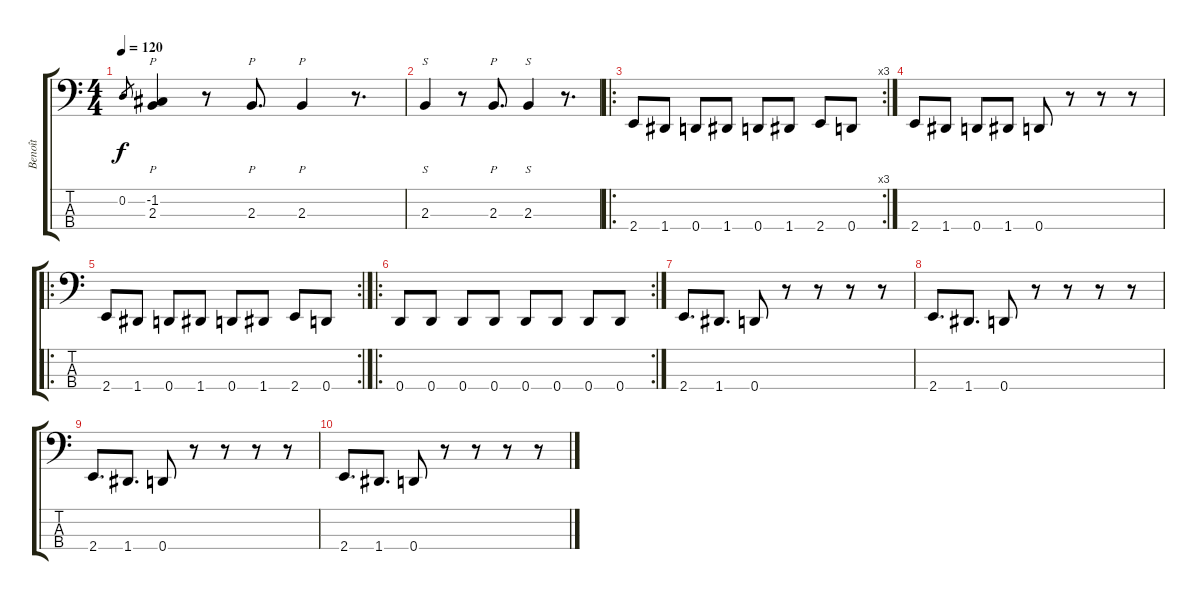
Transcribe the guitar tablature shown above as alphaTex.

\track ("Benoît" "Benoît") {instrument electricbassfinger}
\staff {score tabs}
\tuning (G2 D2 A1 D1) {hide}
\ts (4 4)
\tempo 120
\clef f4
\ks c
0.2.8{gr dy f} (-1.2 2.3).4{p} r.8 2.3.8{p d} 2.3.4{p} r.8{d} |
2.3.4{s} r.8 2.3.8{p d} 2.3.4{s} r.8{d} |
\ro
\rc 3
2.4.8 1.4.8 0.4.8 1.4.8 0.4.8 1.4.8 2.4.8 0.4.8 |
2.4.8 1.4.8 0.4.8 1.4.8 0.4.8 r.8 r.8 r.8 |
\ro
\rc 2
2.4.8 1.4.8 0.4.8 1.4.8 0.4.8 1.4.8 2.4.8 0.4.8 |
\ro
\rc 2
0.4.8 0.4.8 0.4.8 0.4.8 0.4.8 0.4.8 0.4.8 0.4.8 |
2.4.8{d} 1.4.8{d} 0.4.8 r.8 r.8 r.8 r.8 |
2.4.8{d} 1.4.8{d} 0.4.8 r.8 r.8 r.8 r.8 |
2.4.8{d} 1.4.8{d} 0.4.8 r.8 r.8 r.8 r.8 |
2.4.8{d} 1.4.8{d} 0.4.8 r.8 r.8 r.8 r.8
